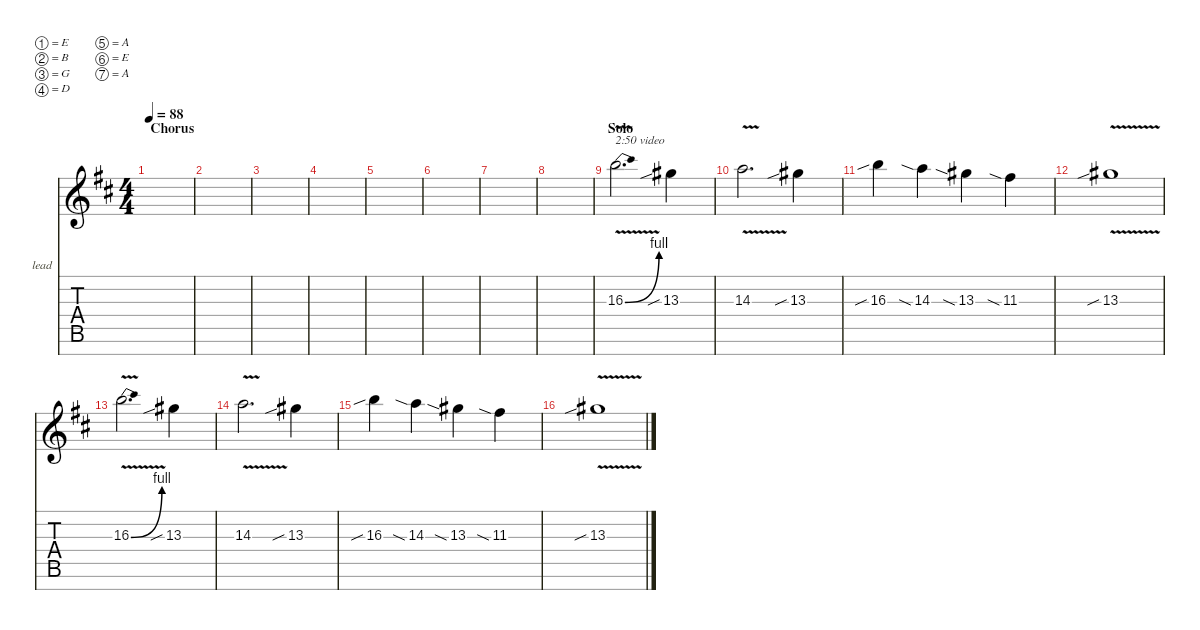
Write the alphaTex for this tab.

\defaultSystemsLayout 4
\hideDynamics
\bracketExtendMode nobrackets
\firstSystemTrackNameOrientation horizontal
\otherSystemsTrackNameOrientation horizontal
\track ("Lead Guitar" "lead") {defaultSystemsLayout 2 solo instrument distortionguitar}
\staff {score tabs}
\tuning (E4 B3 G3 D3 A2 E2 A1)
\ts (4 4)
\section ("" "Chorus")
\tempo 88
\clef g2
\scale
1.05412
\ks bminor
|
\scale
0.945884 |
\scale
1.05412 |
\scale
0.945884 |
\scale
1.05412 |
\scale
0.945884 |
\scale
1.04969 |
\scale
0.950305 |
\section ("" "Solo")
\scale
1.04622 16.3{be (bend 0 0 6.6 4) v acc forcenatural}.2{d txt "2:50 video" beam Down} 13.3{sib acc #}.4{beam Down} |
\scale
0.953779 14.3{v acc forcenatural}.2{d beam Down} 13.3{sib acc #}.4{beam Down} |
\scale
1.06201 16.3{sib acc forcenatural}.4{beam Down} 14.3{sia acc forcenatural}.4{beam Down} 13.3{sia acc #}.4{beam Down} 11.3{sia acc #}.4{beam Down} |
\scale
0.937989 13.3{v sib acc #}.1{beam Down} |
\scale
1.04622 16.3{be (bend 0 0 6.6 4) v acc forcenatural}.2{d beam Down} 13.3{sib acc #}.4{beam Down} |
\scale
0.953779 14.3{v acc forcenatural}.2{d beam Down} 13.3{sib acc #}.4{beam Down} |
\scale
1.06201 16.3{sib acc forcenatural}.4{beam Down} 14.3{sia acc forcenatural}.4{beam Down} 13.3{sia acc #}.4{beam Down} 11.3{sia acc #}.4{beam Down} |
\scale
0.937989 13.3{v sib acc #}.1{beam Down}
